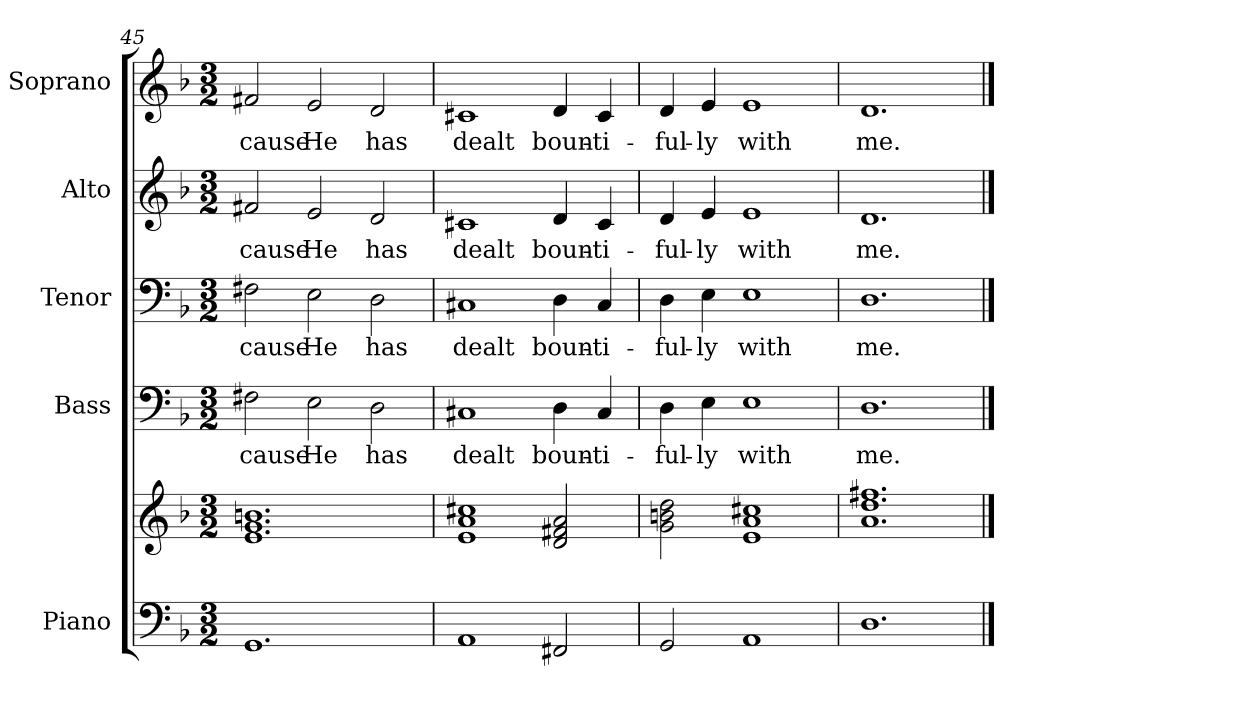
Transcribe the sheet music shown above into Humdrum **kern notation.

**kern	**kern	**kern	**text	**kern	**text	**kern	**text	**kern	**text
*part5	*part5	*part4	*part4	*part3	*part3	*part2	*part2	*part1	*part1
*staff6	*staff5	*staff4	*staff4	*staff3	*staff3	*staff2	*staff2	*staff1	*staff1
*I"Piano	*	*I"Bass	*	*I"Tenor	*	*I"Alto	*	*I"Soprano	*
*I'Pno.	*	*I'B.	*	*I'T.	*	*I'A.	*	*I'S.	*
*clefF4	*clefG2	*clefF4	*	*clefF4	*	*clefG2	*	*clefG2	*
*k[b-]	*k[b-]	*k[b-]	*	*k[b-]	*	*k[b-]	*	*k[b-]	*
*F:	*F:	*F:	*	*F:	*	*F:	*	*F:	*
*M3/2	*M3/2	*M3/2	*	*M3/2	*	*M3/2	*	*M3/2	*
=45	=45	=45	=45	=45	=45	=45	=45	=45	=45
!	!	!	!LO:LY:b:color=#000000	!	!	!	!	!	!
!	!	!	!	!	!LO:LY:b:color=#000000	!	!	!	!
!	!	!	!	!	!	!	!LO:LY:b:color=#000000	!	!
!	!	!	!	!	!	!	!	!	!LO:LY:b:color=#000000
1.GGi	1.ei 1.gi 1.bni	2F#Xi\	-cause	2F#Xi\	-cause	2f#Xi/	-cause	2f#Xi/	-cause
!	!	!	!LO:LY:b:color=#000000	!	!	!	!	!	!
!	!	!	!	!	!LO:LY:b:color=#000000	!	!	!	!
!	!	!	!	!	!	!	!LO:LY:b:color=#000000	!	!
!	!	!	!	!	!	!	!	!	!LO:LY:b:color=#000000
.	.	2Ei\	He	2Ei\	He	2ei/	He	2ei/	He
!	!	!	!LO:LY:b:color=#000000	!	!	!	!	!	!
!	!	!	!	!	!LO:LY:b:color=#000000	!	!	!	!
!	!	!	!	!	!	!	!LO:LY:b:color=#000000	!	!
!	!	!	!	!	!	!	!	!	!LO:LY:b:color=#000000
.	.	2Di\	has	2Di\	has	2di/	has	2di/	has
!!LO:PB:g=z
=46	=46	=46	=46	=46	=46	=46	=46	=46	=46
!	!	!	!LO:LY:b:color=#000000	!	!	!	!	!	!
!	!	!	!	!	!LO:LY:b:color=#000000	!	!	!	!
!	!	!	!	!	!	!	!LO:LY:b:color=#000000	!	!
!	!	!	!	!	!	!	!	!	!LO:LY:b:color=#000000
1AAi	1ei 1ai 1cc#Xi	1C#Xi	dealt	1C#Xi	dealt	1c#Xi	dealt	1c#Xi	dealt
!	!	!	!LO:LY:b:color=#000000	!	!	!	!	!	!
!	!	!	!	!	!LO:LY:b:color=#000000	!	!	!	!
!	!	!	!	!	!	!	!LO:LY:b:color=#000000	!	!
!	!	!	!	!	!	!	!	!	!LO:LY:b:color=#000000
2FF#Xi/	2di/ 2f#Xi 2ai	4Di\	boun-	4Di\	boun-	4di/	boun-	4di/	boun-
!	!	!	!LO:LY:b:color=#000000	!	!	!	!	!	!
!	!	!	!	!	!LO:LY:b:color=#000000	!	!	!	!
!	!	!	!	!	!	!	!LO:LY:b:color=#000000	!	!
!	!	!	!	!	!	!	!	!	!LO:LY:b:color=#000000
.	.	4C#i/	-ti-	4C#i/	-ti-	4c#i/	-ti-	4c#i/	-ti-
=47	=47	=47	=47	=47	=47	=47	=47	=47	=47
!	!	!	!LO:LY:b:color=#000000	!	!	!	!	!	!
!	!	!	!	!	!LO:LY:b:color=#000000	!	!	!	!
!	!	!	!	!	!	!	!LO:LY:b:color=#000000	!	!
!	!	!	!	!	!	!	!	!	!LO:LY:b:color=#000000
2GGi/	2gi\ 2bni 2ddi	4Di\	-ful-	4Di\	-ful-	4di/	-ful-	4di/	-ful-
!	!	!	!LO:LY:b:color=#000000	!	!	!	!	!	!
!	!	!	!	!	!LO:LY:b:color=#000000	!	!	!	!
!	!	!	!	!	!	!	!LO:LY:b:color=#000000	!	!
!	!	!	!	!	!	!	!	!	!LO:LY:b:color=#000000
.	.	4Ei\	-ly	4Ei\	-ly	4ei/	-ly	4ei/	-ly
!	!	!	!LO:LY:b:color=#000000	!	!	!	!	!	!
!	!	!	!	!	!LO:LY:b:color=#000000	!	!	!	!
!	!	!	!	!	!	!	!LO:LY:b:color=#000000	!	!
!	!	!	!	!	!	!	!	!	!LO:LY:b:color=#000000
1AAi	1ei 1ai 1cc#Xi	1Ei	with	1Ei	with	1ei	with	1ei	with
=48	=48	=48	=48	=48	=48	=48	=48	=48	=48
!	!	!	!LO:LY:b:color=#000000	!	!	!	!	!	!
!	!	!	!	!	!LO:LY:b:color=#000000	!	!	!	!
!	!	!	!	!	!	!	!LO:LY:b:color=#000000	!	!
!	!	!	!	!	!	!	!	!	!LO:LY:b:color=#000000
1.Di	1.ai 1.ddi 1.ff#Xi	1.Di	me.	1.Di	me.	1.di	me.	1.di	me.
==	==	==	==	==	==	==	==	==	==
*-	*-	*-	*-	*-	*-	*-	*-	*-	*-
